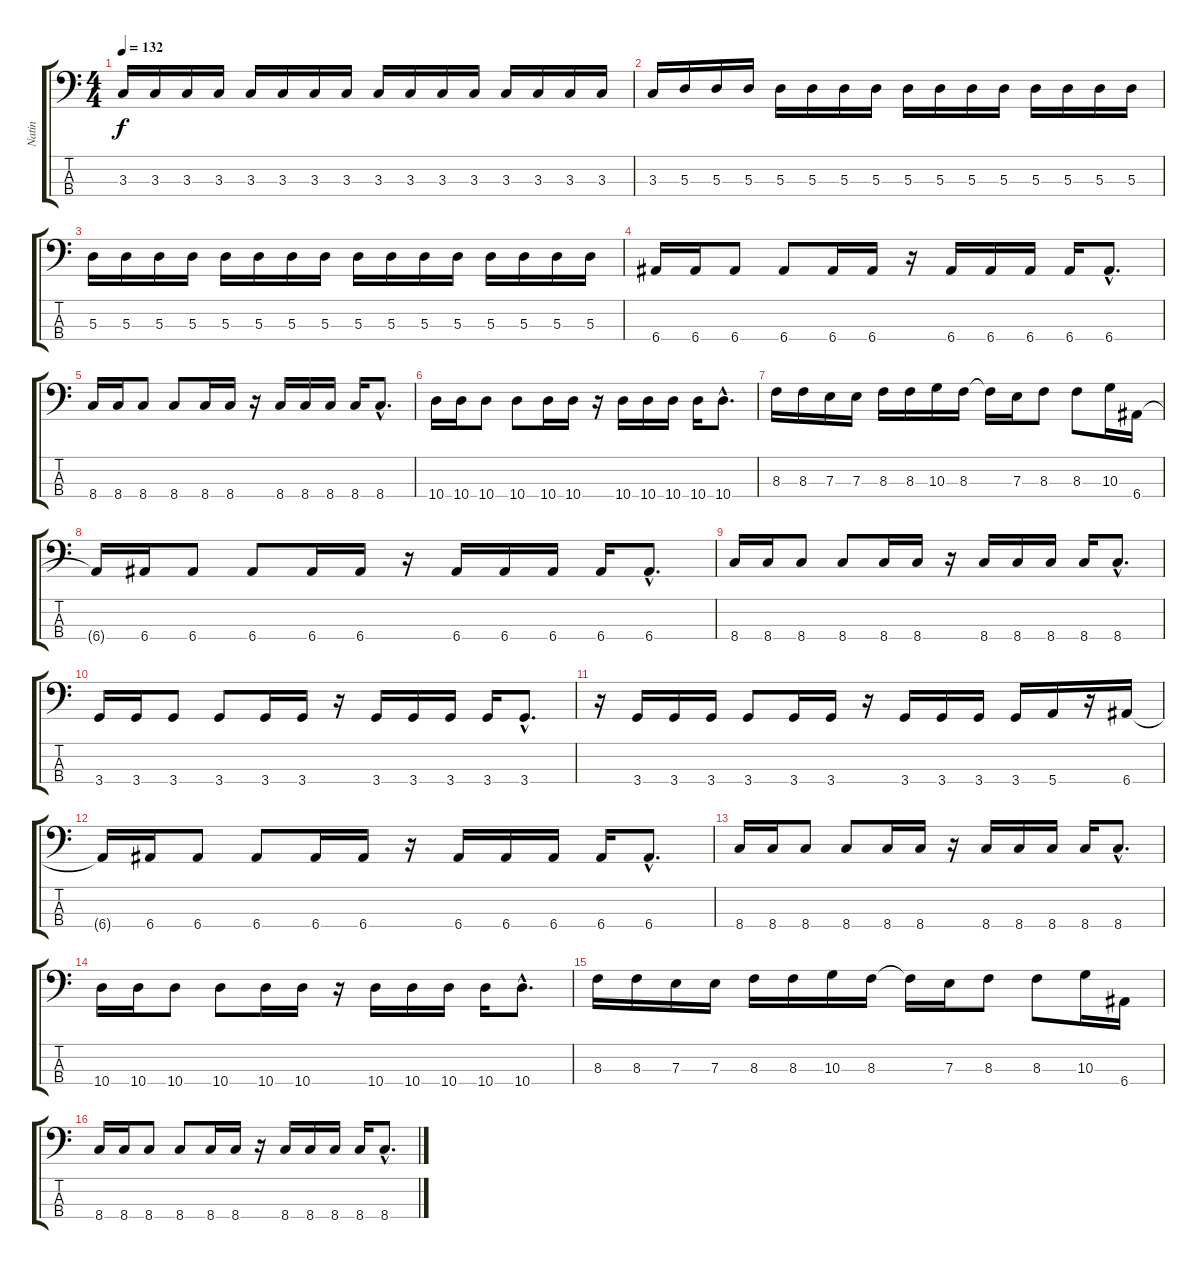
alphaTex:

\track ("Natin" "Natin") {instrument electricbasspick}
\staff {score tabs}
\tuning (G2 D2 A1 E1) {hide}
\ts (4 4)
\tempo 132
\clef f4
\ks c
3.3.16{dy f} 3.3.16 3.3.16 3.3.16 3.3.16 3.3.16 3.3.16 3.3.16 3.3.16 3.3.16 3.3.16 3.3.16 3.3.16 3.3.16 3.3.16 3.3.16 |
3.3.16 5.3.16 5.3.16 5.3.16 5.3.16 5.3.16 5.3.16 5.3.16 5.3.16 5.3.16 5.3.16 5.3.16 5.3.16 5.3.16 5.3.16 5.3.16 |
5.3.16 5.3.16 5.3.16 5.3.16 5.3.16 5.3.16 5.3.16 5.3.16 5.3.16 5.3.16 5.3.16 5.3.16 5.3.16 5.3.16 5.3.16 5.3.16 |
6.4.16 6.4.16 6.4.8 6.4.8 6.4.16 6.4.16 r.16 6.4.16 6.4.16 6.4.16 6.4.16 6.4{hac}.8{d} |
8.4.16 8.4.16 8.4.8 8.4.8 8.4.16 8.4.16 r.16 8.4.16 8.4.16 8.4.16 8.4.16 8.4{hac}.8{d} |
10.4.16 10.4.16 10.4.8 10.4.8 10.4.16 10.4.16 r.16 10.4.16 10.4.16 10.4.16 10.4.16 10.4{hac}.8{d} |
8.3.16 8.3.16 7.3.16 7.3.16 8.3.16 8.3.16 10.3.16 8.3.16 8.3{t}.16 7.3.16 8.3.8 8.3.8 10.3.16 6.4.16 |
6.4{t}.16 6.4.16 6.4.8 6.4.8 6.4.16 6.4.16 r.16 6.4.16 6.4.16 6.4.16 6.4.16 6.4{hac}.8{d} |
8.4.16 8.4.16 8.4.8 8.4.8 8.4.16 8.4.16 r.16 8.4.16 8.4.16 8.4.16 8.4.16 8.4{hac}.8{d} |
3.4.16 3.4.16 3.4.8 3.4.8 3.4.16 3.4.16 r.16 3.4.16 3.4.16 3.4.16 3.4.16 3.4{hac}.8{d} |
r.16 3.4.16 3.4.16 3.4.16 3.4.8 3.4.16 3.4.16 r.16 3.4.16 3.4.16 3.4.16 3.4.16 5.4.16 r.16 6.4.16 |
6.4{t}.16 6.4.16 6.4.8 6.4.8 6.4.16 6.4.16 r.16 6.4.16 6.4.16 6.4.16 6.4.16 6.4{hac}.8{d} |
8.4.16 8.4.16 8.4.8 8.4.8 8.4.16 8.4.16 r.16 8.4.16 8.4.16 8.4.16 8.4.16 8.4{hac}.8{d} |
10.4.16 10.4.16 10.4.8 10.4.8 10.4.16 10.4.16 r.16 10.4.16 10.4.16 10.4.16 10.4.16 10.4{hac}.8{d} |
8.3.16 8.3.16 7.3.16 7.3.16 8.3.16 8.3.16 10.3.16 8.3.16 8.3{t}.16 7.3.16 8.3.8 8.3.8 10.3.16 6.4.16 |
8.4.16 8.4.16 8.4.8 8.4.8 8.4.16 8.4.16 r.16 8.4.16 8.4.16 8.4.16 8.4.16 8.4{hac}.8{d}
